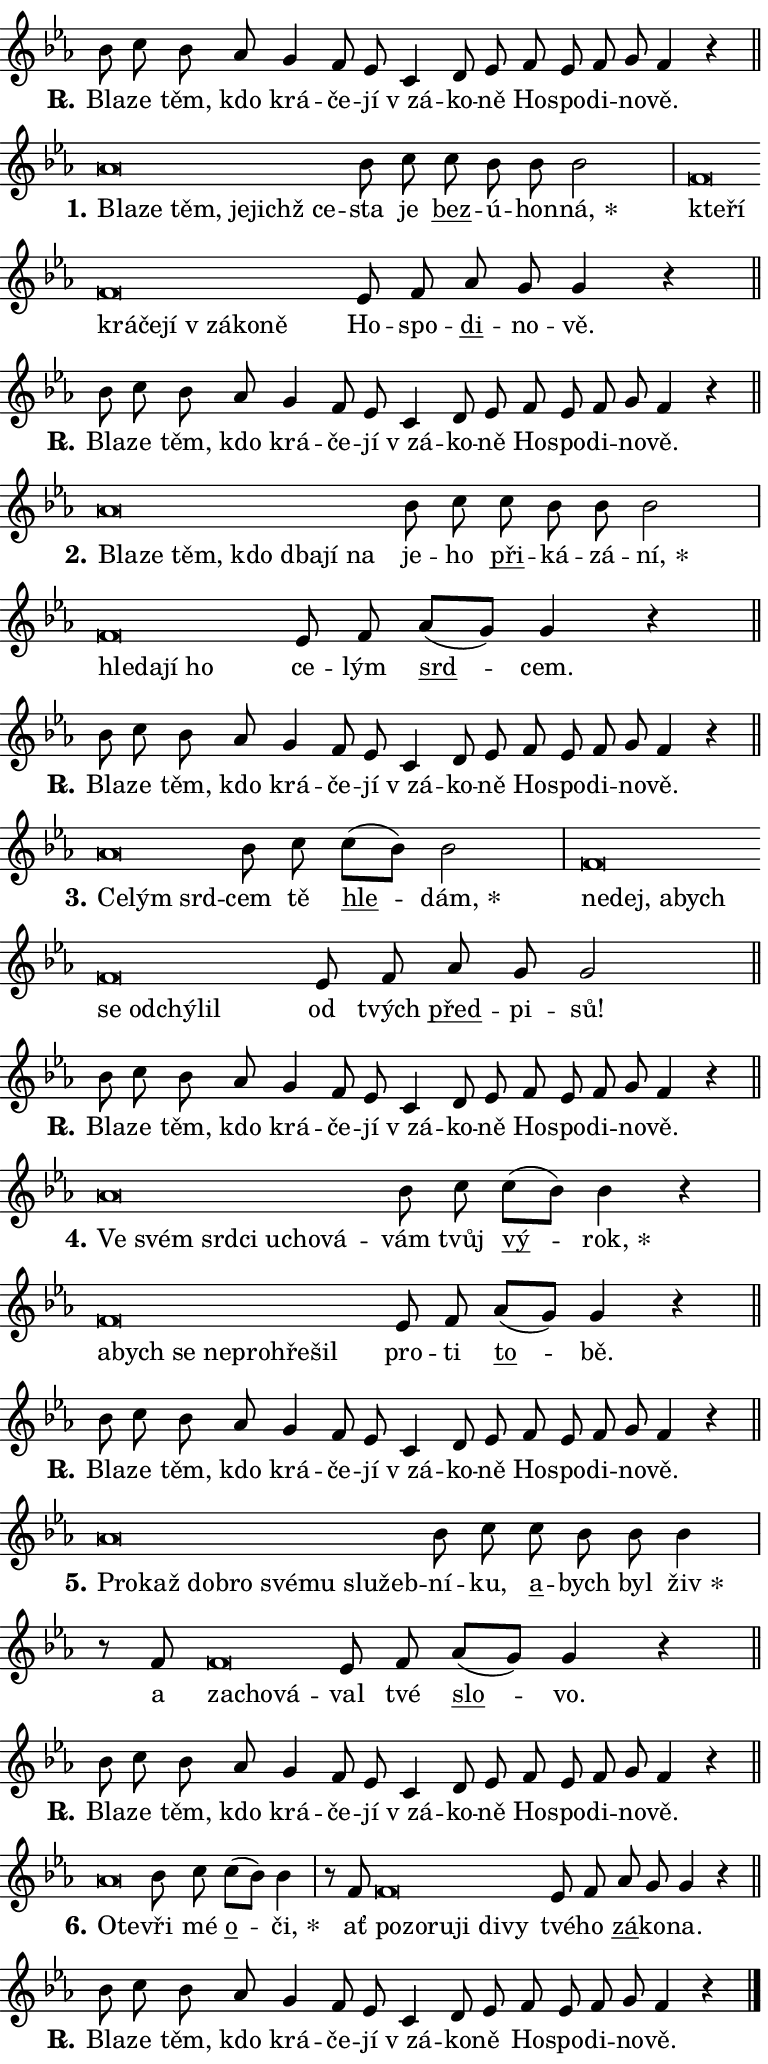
\version "2.24.0"
\header { tagline = "" }
\paper {
  indent = 0\cm
  top-margin = 0\cm
  right-margin = 0.13\cm % to fit lyric hyphens
  bottom-margin = 0\cm
  left-margin = 0\cm
  paper-width = 13\cm
  page-breaking = #ly:one-page-breaking
  system-system-spacing.basic-distance = #11
  score-system-spacing.basic-distance = #11
  ragged-last = ##f
}


%% Author: Thomas Morley
%% https://lists.gnu.org/archive/html/lilypond-user/2020-05/msg00002.html
#(define (line-position grob)
"Returns position of @var[grob} in current system:
   @code{'start}, if at first time-step
   @code{'end}, if at last time-step
   @code{'middle} otherwise
"
  (let* ((col (ly:item-get-column grob))
         (ln (ly:grob-object col 'left-neighbor))
         (rn (ly:grob-object col 'right-neighbor))
         (col-to-check-left (if (ly:grob? ln) ln col))
         (col-to-check-right (if (ly:grob? rn) rn col))
         (break-dir-left
           (and
             (ly:grob-property col-to-check-left 'non-musical #f)
             (ly:item-break-dir col-to-check-left)))
         (break-dir-right
           (and
             (ly:grob-property col-to-check-right 'non-musical #f)
             (ly:item-break-dir col-to-check-right))))
        (cond ((eqv? 1 break-dir-left) 'start)
              ((eqv? -1 break-dir-right) 'end)
              (else 'middle))))

#(define (tranparent-at-line-position vctor)
  (lambda (grob)
  "Relying on @code{line-position} select the relevant enry from @var{vctor}.
Used to determine transparency,"
    (case (line-position grob)
      ((end) (not (vector-ref vctor 0)))
      ((middle) (not (vector-ref vctor 1)))
      ((start) (not (vector-ref vctor 2))))))

noteHeadBreakVisibility =
#(define-music-function (break-visibility)(vector?)
"Makes @code{NoteHead}s transparent relying on @var{break-visibility}"
#{
  \override NoteHead.transparent =
    #(tranparent-at-line-position break-visibility)
#})

#(define delete-ledgers-for-transparent-note-heads
  (lambda (grob)
    "Reads whether a @code{NoteHead} is transparent.
If so this @code{NoteHead} is removed from @code{'note-heads} from
@var{grob}, which is supposed to be @code{LedgerLineSpanner}.
As a result ledgers are not printed for this @code{NoteHead}"
    (let* ((nhds-array (ly:grob-object grob 'note-heads))
           (nhds-list
             (if (ly:grob-array? nhds-array)
                 (ly:grob-array->list nhds-array)
                 '()))
           ;; Relies on the transparent-property being done before
           ;; Staff.LedgerLineSpanner.after-line-breaking is executed.
           ;; This is fragile ...
           (to-keep
             (remove
               (lambda (nhd)
                 (ly:grob-property nhd 'transparent #f))
               nhds-list)))
      ;; TODO find a better method to iterate over grob-arrays, similiar
      ;; to filter/remove etc for lists
      ;; For now rebuilt from scratch
      (set! (ly:grob-object grob 'note-heads)  '())
      (for-each
        (lambda (nhd)
          (ly:pointer-group-interface::add-grob grob 'note-heads nhd))
        to-keep))))

squashNotes = {
  \override NoteHead.X-extent = #'(-0.2 . 0.2)
  \override NoteHead.Y-extent = #'(-0.75 . 0)
  \override NoteHead.stencil =
    #(lambda (grob)
       (let ((pos (ly:grob-property grob 'staff-position)))
         (begin
           (if (< pos -7) (display "ERROR: Lower brevis then expected\n") (display ""))
           (if (<= pos -6) ly:text-interface::print ly:note-head::print))))
}
unSquashNotes = {
  \revert NoteHead.X-extent
  \revert NoteHead.Y-extent
  \revert NoteHead.stencil
}

hideNotes = \noteHeadBreakVisibility #begin-of-line-visible
unHideNotes = \noteHeadBreakVisibility #all-visible

% work-around for resetting accidentals
% https://lilypond.org/doc/v2.23/Documentation/notation/displaying-rhythms#unmetered-music
cadenzaMeasure = {
  \cadenzaOff
  \partial 1024 s1024
  \cadenzaOn
}

#(define-markup-command (accent layout props text) (markup?)
  "Underline accented syllable"
  (interpret-markup layout props
    #{\markup \override #'(offset . 4.3) \underline { #text }#}))

responsum = \markup \concat {
  "R" \hspace #-1.05 \path #0.1 #'((moveto 0 0.07) (lineto 0.9 0.8)) \hspace #0.05 "."
}

spaceSize = #0.6828661417322834 % exact space size for TeX Gyre Schola

\layout {
  \context {
    \Staff
    \remove "Time_signature_engraver"
    \override LedgerLineSpanner.after-line-breaking = #delete-ledgers-for-transparent-note-heads
  }
  \context {
    \Lyrics {
      \override LyricSpace.minimum-distance = \spaceSize
      \override LyricText.font-name = #"TeX Gyre Schola"
      \override LyricText.font-size = 1
      \override StanzaNumber.font-name = #"TeX Gyre Schola Bold"
      \override StanzaNumber.font-size = 1
    }
  }
  \context {
    \Score 
    \override NoteHead.text =
      #(lambda (grob) 
        (let ((pos (ly:grob-property grob 'staff-position)))
          #{\markup {
            \combine
              \halign #-0.55 \raise #(if (= pos -6) 0 0.5) \override #'(thickness . 2) \draw-line #'(3.2 . 0)
              \musicglyph "noteheads.sM1"
          }#}))
  }
}

% magnetic-lyrics.ily
%
%   written by
%     Jean Abou Samra <jean@abou-samra.fr>
%     Werner Lemberg <wl@gnu.org>
%
%   adapted by
%     Jiri Hon <jiri.hon@gmail.com>
%
% Version 2022-Apr-15

% https://www.mail-archive.com/lilypond-user@gnu.org/msg149350.html

#(define (Left_hyphen_pointer_engraver context)
   "Collect syllable-hyphen-syllable occurrences in lyrics and store
them in properties.  This engraver only looks to the left.  For
example, if the lyrics input is @code{foo -- bar}, it does the
following.

@itemize @bullet
@item
Set the @code{text} property of the @code{LyricHyphen} grob between
@q{foo} and @q{bar} to @code{foo}.

@item
Set the @code{left-hyphen} property of the @code{LyricText} grob with
text @q{foo} to the @code{LyricHyphen} grob between @q{foo} and
@q{bar}.
@end itemize

Use this auxiliary engraver in combination with the
@code{lyric-@/text::@/apply-@/magnetic-@/offset!} hook."
   (let ((hyphen #f)
         (text #f))
     (make-engraver
      (acknowledgers
       ((lyric-syllable-interface engraver grob source-engraver)
        (set! text grob)))
      (end-acknowledgers
       ((lyric-hyphen-interface engraver grob source-engraver)
        ;(when (not (grob::has-interface grob 'lyric-space-interface))
          (set! hyphen grob)));)
      ((stop-translation-timestep engraver)
       (when (and text hyphen)
         (ly:grob-set-object! text 'left-hyphen hyphen))
       (set! text #f)
       (set! hyphen #f)))))

#(define (lyric-text::apply-magnetic-offset! grob)
   "If the space between two syllables is less than the value in
property @code{LyricText@/.details@/.squash-threshold}, move the right
syllable to the left so that it gets concatenated with the left
syllable.

Use this function as a hook for
@code{LyricText@/.after-@/line-@/breaking} if the
@code{Left_@/hyphen_@/pointer_@/engraver} is active."
   (let ((hyphen (ly:grob-object grob 'left-hyphen #f)))
     (when hyphen
       (let ((left-text (ly:spanner-bound hyphen LEFT)))
         (when (grob::has-interface left-text 'lyric-syllable-interface)
           (let* ((common (ly:grob-common-refpoint grob left-text X))
                  (this-x-ext (ly:grob-extent grob common X))
                  (left-x-ext
                   (begin
                     ;; Trigger magnetism for left-text.
                     (ly:grob-property left-text 'after-line-breaking)
                     (ly:grob-extent left-text common X)))
                  ;; `delta` is the gap width between two syllables.
                  (delta (- (interval-start this-x-ext)
                            (interval-end left-x-ext)))
                  (details (ly:grob-property grob 'details))
                  (threshold (assoc-get 'squash-threshold details 0.2)))
             (when (< delta threshold)
               (let* (;; We have to manipulate the input text so that
                      ;; ligatures crossing syllable boundaries are not
                      ;; disabled.  For languages based on the Latin
                      ;; script this is essentially a beautification.
                      ;; However, for non-Western scripts it can be a
                      ;; necessity.
                      (lt (ly:grob-property left-text 'text))
                      (rt (ly:grob-property grob 'text))
                      (is-space (grob::has-interface hyphen 'lyric-space-interface))
                      (space (if is-space " " ""))
                      (extra-delta (if is-space spaceSize 0))
                      ;; Append new syllable.
                      (ltrt-space (if (and (string? lt) (string? rt))
                                (string-append lt space rt)
                                (make-concat-markup (list lt space rt))))
                      ;; Right-align `ltrt` to the right side.
                      (ltrt-space-markup (grob-interpret-markup
                               grob
                               (make-translate-markup
                                (cons (interval-length this-x-ext) 0)
                                (make-right-align-markup ltrt-space)))))
                 (begin
                   ;; Don't print `left-text`.
                   (ly:grob-set-property! left-text 'stencil #f)
                   ;; Set text and stencil (which holds all collected
                   ;; syllables so far) and shift it to the left.
                   (ly:grob-set-property! grob 'text ltrt-space)
                   (ly:grob-set-property! grob 'stencil ltrt-space-markup)
                   (ly:grob-translate-axis! grob (- (- delta extra-delta)) X))))))))))


#(define (lyric-hyphen::displace-bounds-first grob)
   ;; Make very sure this callback isn't triggered too early.
   (let ((left (ly:spanner-bound grob LEFT))
         (right (ly:spanner-bound grob RIGHT)))
     (ly:grob-property left 'after-line-breaking)
     (ly:grob-property right 'after-line-breaking)
     (ly:lyric-hyphen::print grob)))

squashThreshold = #0.4

\layout {
  \context {
    \Lyrics
    \consists #Left_hyphen_pointer_engraver
    \override LyricText.after-line-breaking =
      #lyric-text::apply-magnetic-offset!
    \override LyricHyphen.stencil = #lyric-hyphen::displace-bounds-first
    \override LyricText.details.squash-threshold = \squashThreshold
    \override LyricHyphen.minimum-distance = 0
    \override LyricHyphen.minimum-length = \squashThreshold
  }
}

squashText = \override LyricText.details.squash-threshold = 9999
unSquashText = \override LyricText.details.squash-threshold = \squashThreshold

leftText = \override LyricText.self-alignment-X = #LEFT
unLeftText = \revert LyricText.self-alignment-X

starOffset = #(lambda (grob) 
                (let ((x_offset (ly:self-alignment-interface::aligned-on-x-parent grob)))
                  (if (= x_offset 0) 0 (+ x_offset 1.2))))

star = #(define-music-function (syllable)(string?)
"Append star separator at the end of a syllable"
#{
  \once \override LyricText.X-offset = #starOffset
  \lyricmode { \markup {
    #syllable
    \override #'((font-name . "TeX Gyre Schola Bold")) \hspace #0.2 \lower #0.65 \larger "*"
  } }
#})

starAccent = #(define-music-function (syllable)(string?)
"Append star separator at the end of a syllable and make accent"
#{
  \once \override LyricText.X-offset = #starOffset
  \lyricmode { \markup {
    \accent #syllable
    \override #'((font-name . "TeX Gyre Schola Bold")) \hspace #0.2 \lower #0.65 \larger "*"
  } }
#})

breath = #(define-music-function (syllable)(string?)
"Append breathing indicator at the end of a syllable"
#{
  \lyricmode { \markup { #syllable "+" } }
#})

optionalBreath = #(define-music-function (syllable)(string?)
"Append optional breathing indicator at the end of a syllable"
#{
  \lyricmode { \markup { #syllable "(+)" } }
#})


\score {
    <<
        \new Voice = "melody" { \cadenzaOn \key es \major \relative { bes'8 c bes as g4 f8 es \bar "" c4 d8 es \bar "" f es f g f4 r \cadenzaMeasure \bar "||" \break } }
        \new Lyrics \lyricsto "melody" { \lyricmode { \set stanza = \responsum
Bla -- ze těm, kdo krá -- če -- jí "v zá" -- ko -- ně Ho -- spo -- di -- no -- vě. } }
    >>
    \layout {}
}

\score {
    <<
        \new Voice = "melody" { \cadenzaOn \key es \major \relative { \squashNotes as'\breve*1/16 \hideNotes \breve*1/16 \bar "" \breve*1/16 \bar "" \breve*1/16 \bar "" \breve*1/16 \breve*1/16 \bar "" \unHideNotes \unSquashNotes bes8 c \bar "" c bes bes bes2 \cadenzaMeasure \bar "|" \squashNotes f\breve*1/16 \hideNotes \breve*1/16 \bar "" \breve*1/16 \bar "" \breve*1/16 \bar "" \breve*1/16 \bar "" \breve*1/16 \bar "" \breve*1/16 \breve*1/16 \bar "" \unHideNotes \unSquashNotes es8 f \bar "" as g g4 r \cadenzaMeasure \bar "||" \break } }
        \new Lyrics \lyricsto "melody" { \lyricmode { \set stanza = "1."
\leftText Bla -- \squashText ze těm, je -- jichž ce -- \unLeftText \unSquashText sta je \markup \accent bez -- ú -- hon -- \star ná, \leftText kte -- \squashText ří krá -- če -- jí "v zá" -- ko -- ně \unLeftText \unSquashText Ho -- spo -- \markup \accent di -- no -- vě. } }
    >>
    \layout {}
}

\score {
    <<
        \new Voice = "melody" { \cadenzaOn \key es \major \relative { bes'8 c bes as g4 f8 es \bar "" c4 d8 es \bar "" f es f g f4 r \cadenzaMeasure \bar "||" \break } }
        \new Lyrics \lyricsto "melody" { \lyricmode { \set stanza = \responsum
Bla -- ze těm, kdo krá -- če -- jí "v zá" -- ko -- ně Ho -- spo -- di -- no -- vě. } }
    >>
    \layout {}
}

\score {
    <<
        \new Voice = "melody" { \cadenzaOn \key es \major \relative { \squashNotes as'\breve*1/16 \hideNotes \breve*1/16 \bar "" \breve*1/16 \bar "" \breve*1/16 \bar "" \breve*1/16 \bar "" \breve*1/16 \breve*1/16 \bar "" \unHideNotes \unSquashNotes bes8 c \bar "" c bes bes bes2 \cadenzaMeasure \bar "|" \squashNotes f\breve*1/16 \hideNotes \breve*1/16 \bar "" \breve*1/16 \breve*1/16 \bar "" \unHideNotes \unSquashNotes es8 f \bar "" as[( g)] g4 r \cadenzaMeasure \bar "||" \break } }
        \new Lyrics \lyricsto "melody" { \lyricmode { \set stanza = "2."
\leftText Bla -- \squashText ze těm, kdo dba -- jí na \unLeftText \unSquashText je -- ho \markup \accent při -- ká -- zá -- \star ní, \leftText hle -- \squashText da -- jí ho \unLeftText \unSquashText ce -- lým \markup \accent srd -- cem. } }
    >>
    \layout {}
}

\score {
    <<
        \new Voice = "melody" { \cadenzaOn \key es \major \relative { bes'8 c bes as g4 f8 es \bar "" c4 d8 es \bar "" f es f g f4 r \cadenzaMeasure \bar "||" \break } }
        \new Lyrics \lyricsto "melody" { \lyricmode { \set stanza = \responsum
Bla -- ze těm, kdo krá -- če -- jí "v zá" -- ko -- ně Ho -- spo -- di -- no -- vě. } }
    >>
    \layout {}
}

\score {
    <<
        \new Voice = "melody" { \cadenzaOn \key es \major \relative { \squashNotes as'\breve*1/16 \hideNotes \breve*1/16 \breve*1/16 \bar "" \unHideNotes \unSquashNotes bes8 c \bar "" c[( bes)] bes2 \cadenzaMeasure \bar "|" \squashNotes f\breve*1/16 \hideNotes \breve*1/16 \bar "" \breve*1/16 \bar "" \breve*1/16 \bar "" \breve*1/16 \bar "" \breve*1/16 \bar "" \breve*1/16 \breve*1/16 \bar "" \unHideNotes \unSquashNotes es8 f \bar "" as g g2 \cadenzaMeasure \bar "||" \break } }
        \new Lyrics \lyricsto "melody" { \lyricmode { \set stanza = "3."
\leftText Ce -- \squashText lým srd -- \unLeftText \unSquashText cem tě \markup \accent hle -- \star dám, \leftText ne -- \squashText dej, a -- bych se od -- chý -- lil \unLeftText \unSquashText od tvých \markup \accent před -- pi -- sů! } }
    >>
    \layout {}
}

\score {
    <<
        \new Voice = "melody" { \cadenzaOn \key es \major \relative { bes'8 c bes as g4 f8 es \bar "" c4 d8 es \bar "" f es f g f4 r \cadenzaMeasure \bar "||" \break } }
        \new Lyrics \lyricsto "melody" { \lyricmode { \set stanza = \responsum
Bla -- ze těm, kdo krá -- če -- jí "v zá" -- ko -- ně Ho -- spo -- di -- no -- vě. } }
    >>
    \layout {}
}

\score {
    <<
        \new Voice = "melody" { \cadenzaOn \key es \major \relative { \squashNotes as'\breve*1/16 \hideNotes \breve*1/16 \bar "" \breve*1/16 \bar "" \breve*1/16 \bar "" \breve*1/16 \bar "" \breve*1/16 \breve*1/16 \bar "" \unHideNotes \unSquashNotes bes8 c \bar "" c[( bes)] bes4 r \cadenzaMeasure \bar "|" \squashNotes f\breve*1/16 \hideNotes \breve*1/16 \bar "" \breve*1/16 \bar "" \breve*1/16 \bar "" \breve*1/16 \bar "" \breve*1/16 \breve*1/16 \bar "" \unHideNotes \unSquashNotes es8 f \bar "" as[( g)] g4 r \cadenzaMeasure \bar "||" \break } }
        \new Lyrics \lyricsto "melody" { \lyricmode { \set stanza = "4."
\leftText Ve \squashText svém srd -- ci u -- cho -- vá -- \unLeftText \unSquashText vám tvůj \markup \accent vý -- \star rok, \leftText a -- \squashText bych se ne -- pro -- hře -- šil \unLeftText \unSquashText pro -- ti \markup \accent to -- bě. } }
    >>
    \layout {}
}

\score {
    <<
        \new Voice = "melody" { \cadenzaOn \key es \major \relative { bes'8 c bes as g4 f8 es \bar "" c4 d8 es \bar "" f es f g f4 r \cadenzaMeasure \bar "||" \break } }
        \new Lyrics \lyricsto "melody" { \lyricmode { \set stanza = \responsum
Bla -- ze těm, kdo krá -- če -- jí "v zá" -- ko -- ně Ho -- spo -- di -- no -- vě. } }
    >>
    \layout {}
}

\score {
    <<
        \new Voice = "melody" { \cadenzaOn \key es \major \relative { \squashNotes as'\breve*1/16 \hideNotes \breve*1/16 \bar "" \breve*1/16 \bar "" \breve*1/16 \bar "" \breve*1/16 \bar "" \breve*1/16 \bar "" \breve*1/16 \breve*1/16 \bar "" \unHideNotes \unSquashNotes bes8 c \bar "" c bes bes bes4 \cadenzaMeasure \bar "|" r8 f8 \squashNotes f\breve*1/16 \hideNotes \breve*1/16 \breve*1/16 \bar "" \unHideNotes \unSquashNotes es8 f \bar "" as[( g)] g4 r \cadenzaMeasure \bar "||" \break } }
        \new Lyrics \lyricsto "melody" { \lyricmode { \set stanza = "5."
\leftText Pro -- \squashText kaž dob -- ro své -- mu slu -- žeb -- \unLeftText \unSquashText ní -- ku, \markup \accent a -- bych byl \star živ a \leftText za -- \squashText cho -- vá -- \unLeftText \unSquashText val tvé \markup \accent slo -- vo. } }
    >>
    \layout {}
}

\score {
    <<
        \new Voice = "melody" { \cadenzaOn \key es \major \relative { bes'8 c bes as g4 f8 es \bar "" c4 d8 es \bar "" f es f g f4 r \cadenzaMeasure \bar "||" \break } }
        \new Lyrics \lyricsto "melody" { \lyricmode { \set stanza = \responsum
Bla -- ze těm, kdo krá -- če -- jí "v zá" -- ko -- ně Ho -- spo -- di -- no -- vě. } }
    >>
    \layout {}
}

\score {
    <<
        \new Voice = "melody" { \cadenzaOn \key es \major \relative { \squashNotes as'\breve*1/16 \hideNotes \breve*1/16 \bar "" \unHideNotes \unSquashNotes bes8 c \bar "" c[( bes)] bes4 \cadenzaMeasure \bar "|" r8 f8 \squashNotes f\breve*1/16 \hideNotes \breve*1/16 \bar "" \breve*1/16 \bar "" \breve*1/16 \bar "" \breve*1/16 \breve*1/16 \bar "" \unHideNotes \unSquashNotes es8 f \bar "" as g g4 r \cadenzaMeasure \bar "||" \break } }
        \new Lyrics \lyricsto "melody" { \lyricmode { \set stanza = "6."
\leftText O -- \squashText te -- \unLeftText \unSquashText vři mé \markup \accent o -- \star či, ať \leftText po -- \squashText zo -- ru -- ji di -- vy \unLeftText \unSquashText tvé -- ho \markup \accent zá -- ko -- na. } }
    >>
    \layout {}
}

\score {
    <<
        \new Voice = "melody" { \cadenzaOn \key es \major \relative { bes'8 c bes as g4 f8 es \bar "" c4 d8 es \bar "" f es f g f4 r \cadenzaMeasure \bar "||" \break } \bar "|." }
        \new Lyrics \lyricsto "melody" { \lyricmode { \set stanza = \responsum
Bla -- ze těm, kdo krá -- če -- jí "v zá" -- ko -- ně Ho -- spo -- di -- no -- vě. } }
    >>
    \layout {}
}
